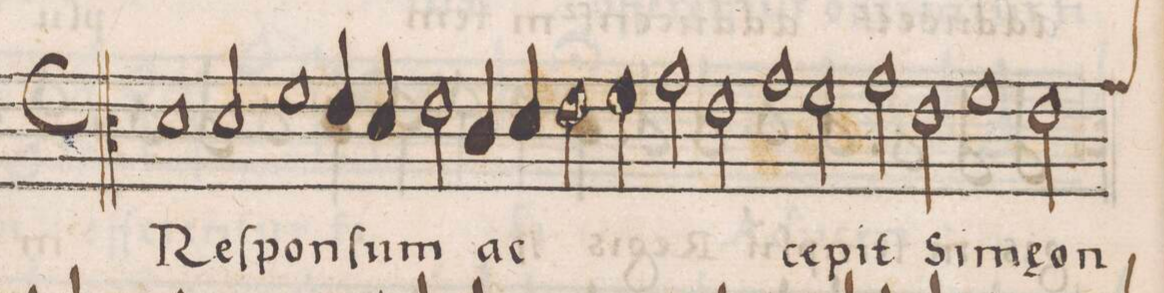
**kern	**text
*I"CANTVS	*
*clefC3	*
*k[]	*
*met(C)	*
*M2/1	*
1d	Re-
2d/	-ſpon-
1f\	.
=2-	=2-
4e/	-ſum
4d/	.
2e\	.
4c/	ac-
4d/	.
=3-	=3-
4e\	.
4f\	.
2g\	.
2e\	.
1g\	.
=4-	=4-
2f\	-ce-
2g\	-pit
2e\	Si-
=5-	=5-
1f	-m(ae)-
*custos:g	*
2e\	-on
*	*ij
*-	*-
